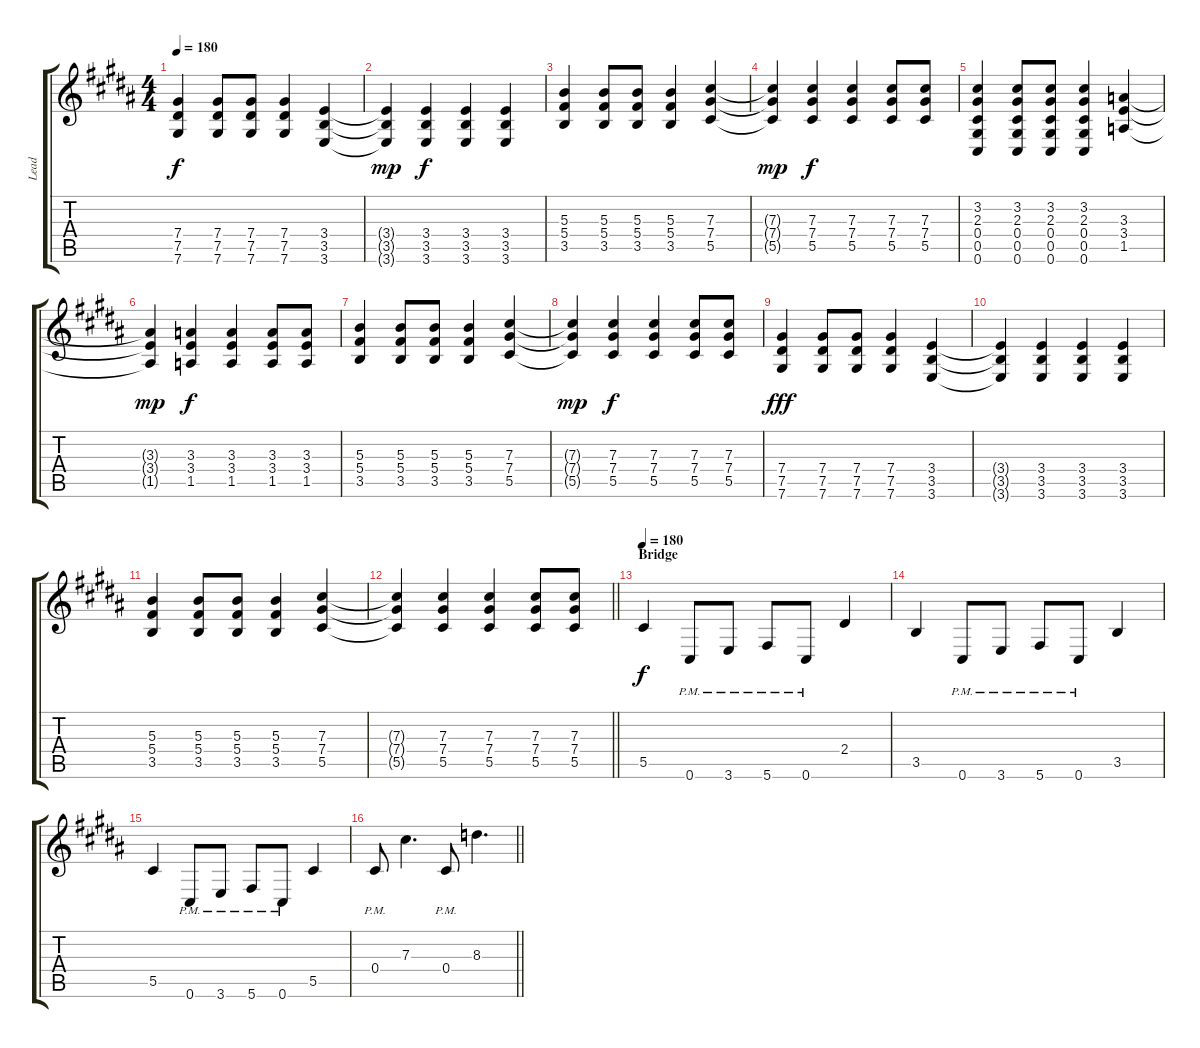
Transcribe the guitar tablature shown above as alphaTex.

\track ("Lead" "Lead") {instrument overdrivenguitar}
\staff {score tabs}
\tuning (Eb4 Bb3 Gb3 Db3 Ab2 Db2) {hide}
\ts (4 4)
\tempo 180
\clef g2
\ks b
(7.4 7.5 7.6).4{dy f} (7.4 7.5 7.6).8 (7.4 7.5 7.6).8 (7.4 7.5 7.6).4 (3.4 3.5 3.6).4 |
(3.4{t} 3.5{t} 3.6{t}).4{dy mp} (3.4 3.5 3.6).4{dy f} (3.4 3.5 3.6).4 (3.4 3.5 3.6).4 |
(5.3 5.4 3.5).4 (5.3 5.4 3.5).8 (5.3 5.4 3.5).8 (5.3 5.4 3.5).4 (7.3 7.4 5.5).4 |
(7.3{t} 7.4{t} 5.5{t}).4{dy mp} (7.3 7.4 5.5).4{dy f} (7.3 7.4 5.5).4 (7.3 7.4 5.5).8 (7.3 7.4 5.5).8 |
(3.2 2.3 0.4 0.5 0.6).4 (3.2 2.3 0.4 0.5 0.6).8 (3.2 2.3 0.4 0.5 0.6).8 (3.2 2.3 0.4 0.5 0.6).4 (3.3 3.4 1.5).4 |
(3.3{t} 3.4{t} 1.5{t}).4{dy mp} (3.3 3.4 1.5).4{dy f} (3.3 3.4 1.5).4 (3.3 3.4 1.5).8 (3.3 3.4 1.5).8 |
(5.3 5.4 3.5).4 (5.3 5.4 3.5).8 (5.3 5.4 3.5).8 (5.3 5.4 3.5).4 (7.3 7.4 5.5).4 |
(7.3{t} 7.4{t} 5.5{t}).4{dy mp} (7.3 7.4 5.5).4{dy f} (7.3 7.4 5.5).4 (7.3 7.4 5.5).8 (7.3 7.4 5.5).8 |
(7.4 7.5 7.6).4{dy fff} (7.4 7.5 7.6).8 (7.4 7.5 7.6).8 (7.4 7.5 7.6).4 (3.4 3.5 3.6).4 |
(3.4{t} 3.5{t} 3.6{t}).4 (3.4 3.5 3.6).4 (3.4 3.5 3.6).4 (3.4 3.5 3.6).4 |
(5.3 5.4 3.5).4 (5.3 5.4 3.5).8 (5.3 5.4 3.5).8 (5.3 5.4 3.5).4 (7.3 7.4 5.5).4 |
\barLineRight lightlight
(7.3{t} 7.4{t} 5.5{t}).4 (7.3 7.4 5.5).4 (7.3 7.4 5.5).4 (7.3 7.4 5.5).8 (7.3 7.4 5.5).8 |
\section ("" "Bridge")
\tempo 180
5.5.4{dy f} 0.6{pm}.8 3.6{pm}.8 5.6{pm}.8 0.6{pm}.8 2.4.4 |
3.5.4 0.6{pm}.8 3.6{pm}.8 5.6{pm}.8 0.6{pm}.8 3.5.4 |
5.5.4 0.6{pm}.8 3.6{pm}.8 5.6{pm}.8 0.6{pm}.8 5.5.4 |
\barLineRight lightlight
0.4{pm}.8 7.3.4{d} 0.4{pm}.8 8.3.4{d}
